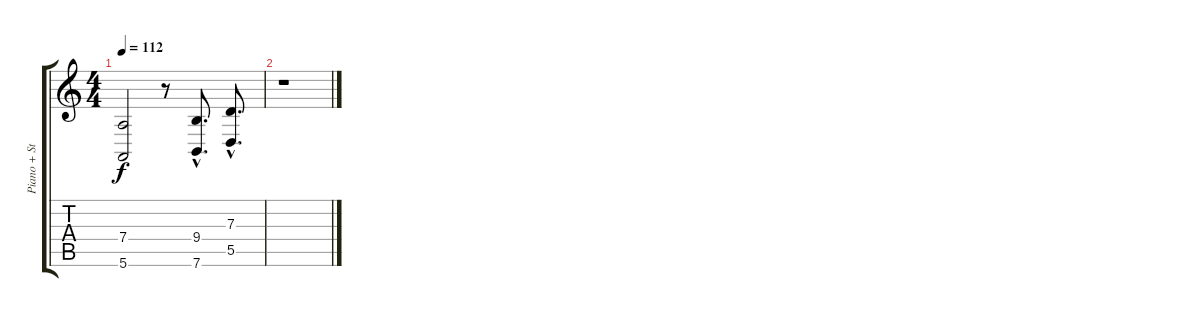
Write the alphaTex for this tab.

\track ("Piano + Strings" "Piano + St") {instrument brightacousticpiano}
\staff {score tabs}
\tuning (E4 B3 G3 D3 A2 E2) {hide}
\ts (4 4)
\tempo 112
\clef g2
\ks c
(7.4 5.6).2{dy f} r.8 (9.4{hac} 7.6{hac}).8{d} (7.3{hac} 5.5{hac}).8{d} |
r.1
